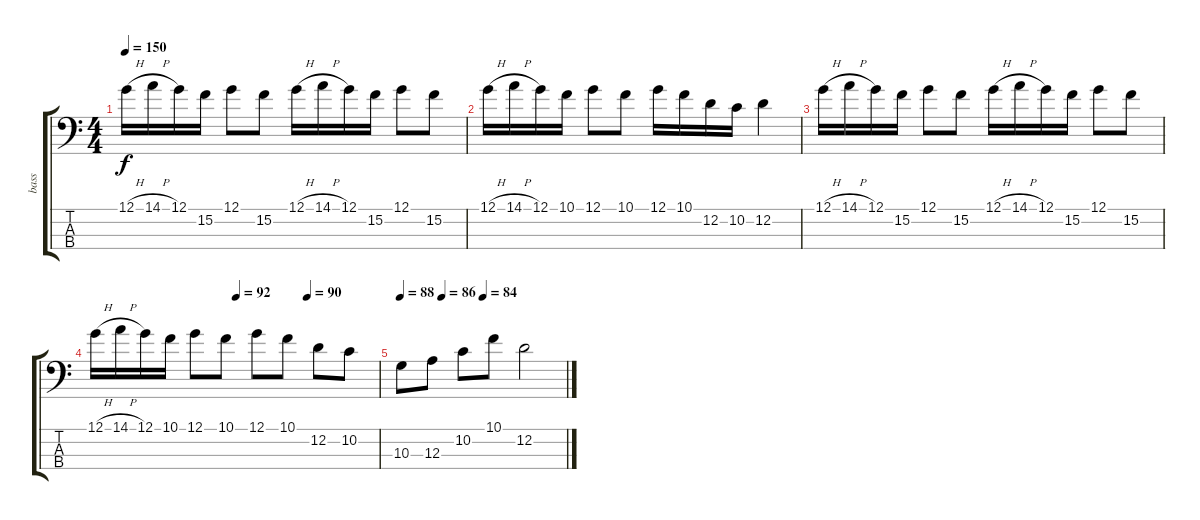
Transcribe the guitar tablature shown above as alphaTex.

\track ("bass" "bass") {instrument electricbassfinger}
\staff {score tabs}
\tuning (G2 D2 A1 E1) {hide}
\ts (4 4)
\tempo 150
\clef f4
\ks c
12.1{h}.16{dy f} 14.1{h}.16 12.1.16 15.2.16 12.1.8 15.2.8 12.1{h}.16 14.1{h}.16 12.1.16 15.2.16 12.1.8 15.2.8 |
12.1{h}.16 14.1{h}.16 12.1.16 10.1.16 12.1.8 10.1.8 12.1.16 10.1.16 12.2.16 10.2.16 12.2.4 |
12.1{h}.16 14.1{h}.16 12.1.16 15.2.16 12.1.8 15.2.8 12.1{h}.16 14.1{h}.16 12.1.16 15.2.16 12.1.8 15.2.8 |
\tempo (92 0.5)
\tempo (90 0.75)
12.1{h}.16 14.1{h}.16 12.1.16 10.1.16 12.1.8 10.1.8 12.1.8 10.1.8 12.2.8 10.2.8 |
\tempo 88
\tempo (86 0.25)
\tempo (84 0.5)
10.3.8 12.3.8 10.2.8 10.1.8 12.2.2
